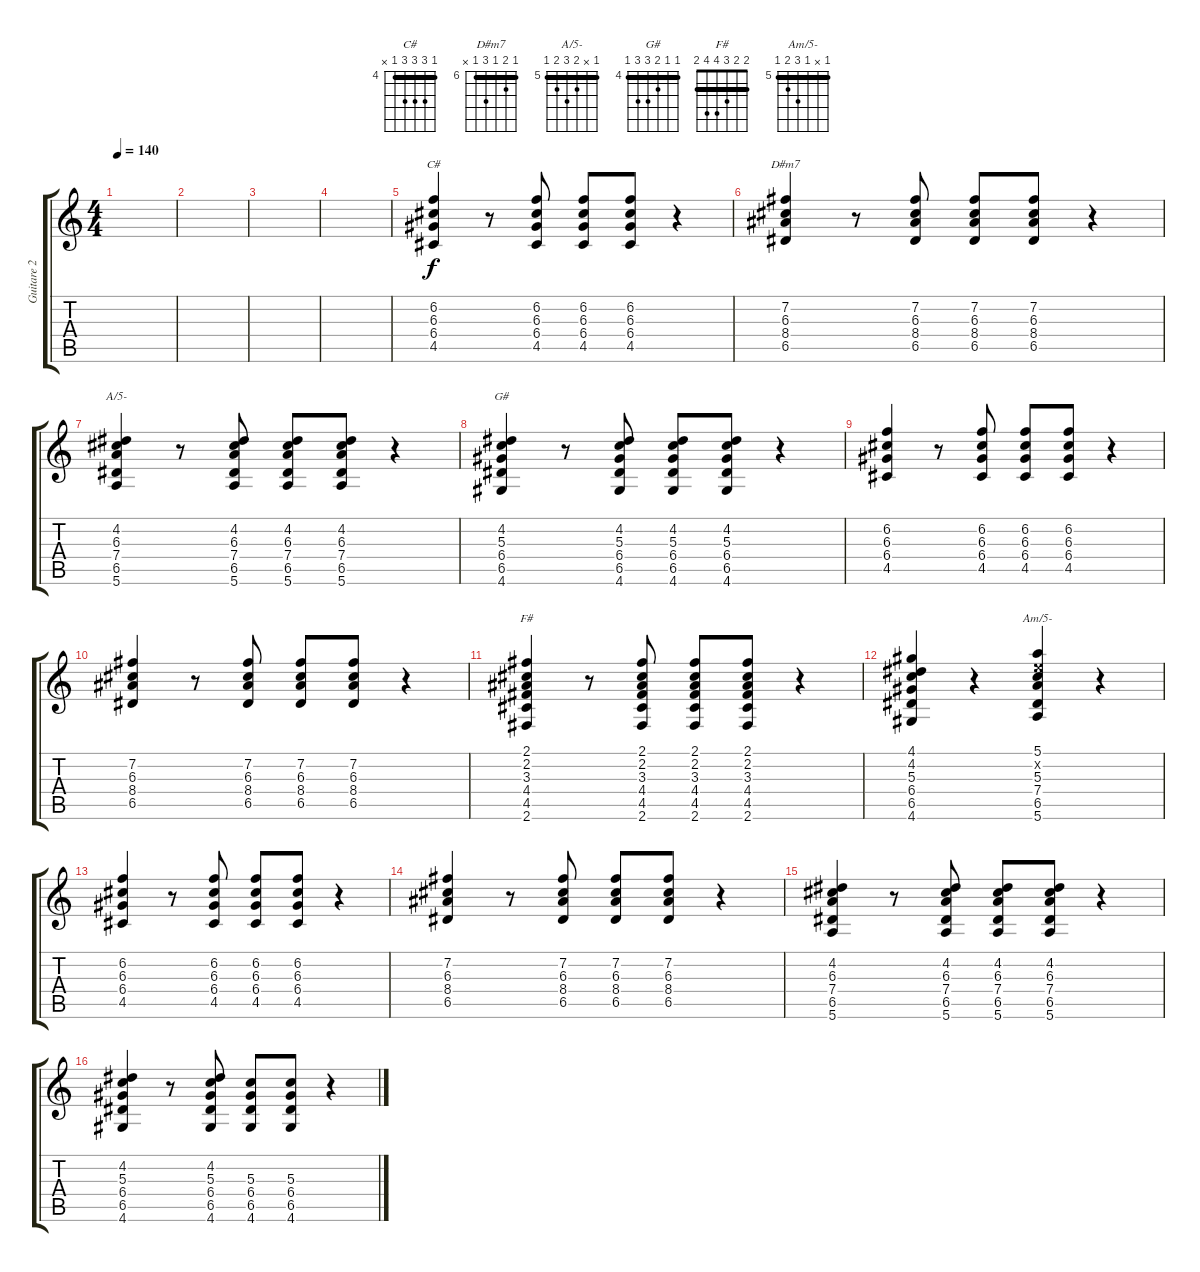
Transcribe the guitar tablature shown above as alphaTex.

\track ("Guitare 2" "Guitare 2") {instrument acousticguitarsteel}
\staff {score tabs}
\tuning (E4 B3 G3 D3 A2 E2) {hide}
\chord ("C#" 4 6 6 6 4 x) {firstfret 4 barre 4}
\chord ("D#m7" 6 7 6 8 6 x) {firstfret 6 barre 6}
\chord ("A/5-" 5 x 6 7 6 5) {firstfret 5 barre 5}
\chord ("G#" 4 4 5 6 6 4) {firstfret 4 barre 4}
\chord ("F#" 2 2 3 4 4 2) {barre 2}
\chord ("Am/5-" 5 x 5 7 6 5) {firstfret 5 barre 5}
\ts (4 4)
\tempo 140
\clef g2
\ks c
|
|
|
|
(6.2 6.3 6.4 4.5).4{ch "C#"} r.8 (6.2 6.3 6.4 4.5).8 (6.2 6.3 6.4 4.5).8 (6.2 6.3 6.4 4.5).8 r.4 |
(7.2 6.3 8.4 6.5).4{ch "D#m7"} r.8 (7.2 6.3 8.4 6.5).8 (7.2 6.3 8.4 6.5).8 (7.2 6.3 8.4 6.5).8 r.4 |
(4.2 6.3 7.4 6.5 5.6).4{ch "A/5-"} r.8 (4.2 6.3 7.4 6.5 5.6).8 (4.2 6.3 7.4 6.5 5.6).8 (4.2 6.3 7.4 6.5 5.6).8 r.4 |
(4.2 5.3 6.4 6.5 4.6).4{ch "G#"} r.8 (4.2 5.3 6.4 6.5 4.6).8 (4.2 5.3 6.4 6.5 4.6).8 (4.2 5.3 6.4 6.5 4.6).8 r.4 |
(6.2 6.3 6.4 4.5).4 r.8 (6.2 6.3 6.4 4.5).8 (6.2 6.3 6.4 4.5).8 (6.2 6.3 6.4 4.5).8 r.4 |
(7.2 6.3 8.4 6.5).4 r.8 (7.2 6.3 8.4 6.5).8 (7.2 6.3 8.4 6.5).8 (7.2 6.3 8.4 6.5).8 r.4 |
(2.1 2.2 3.3 4.4 4.5 2.6).4{ch "F#"} r.8 (2.1 2.2 3.3 4.4 4.5 2.6).8 (2.1 2.2 3.3 4.4 4.5 2.6).8 (2.1 2.2 3.3 4.4 4.5 2.6).8 r.4 |
(4.1 4.2 5.3 6.4 6.5 4.6).4 r.4 (5.1 5.2{x} 5.3 7.4 6.5 5.6).4{ch "Am/5-"} r.4 |
(6.2 6.3 6.4 4.5).4 r.8 (6.2 6.3 6.4 4.5).8 (6.2 6.3 6.4 4.5).8 (6.2 6.3 6.4 4.5).8 r.4 |
(7.2 6.3 8.4 6.5).4 r.8 (7.2 6.3 8.4 6.5).8 (7.2 6.3 8.4 6.5).8 (7.2 6.3 8.4 6.5).8 r.4 |
(4.2 6.3 7.4 6.5 5.6).4 r.8 (4.2 6.3 7.4 6.5 5.6).8 (4.2 6.3 7.4 6.5 5.6).8 (4.2 6.3 7.4 6.5 5.6).8 r.4 |
(4.2 5.3 6.4 6.5 4.6).4 r.8 (4.2 5.3 6.4 6.5 4.6).8 (5.3 6.4 6.5 4.6).8 (5.3 6.4 6.5 4.6).8 r.4
